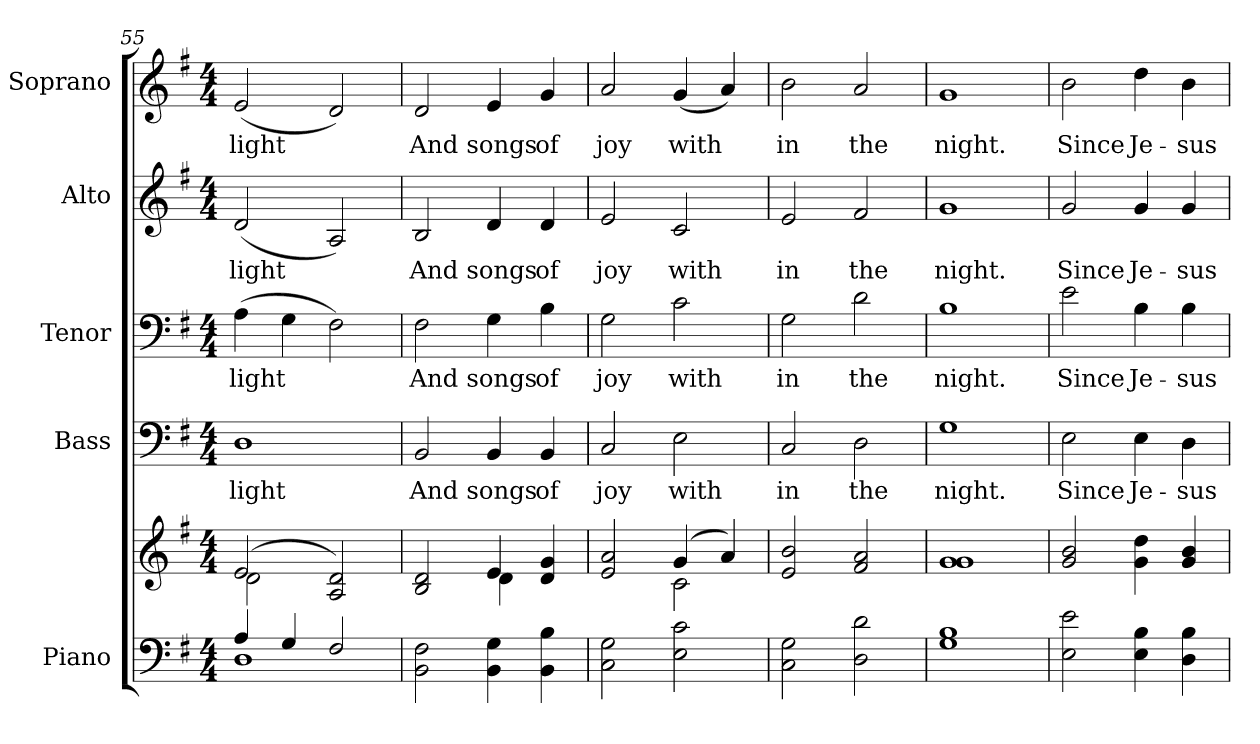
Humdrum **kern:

**kern	**kern	**kern	**text	**kern	**text	**kern	**text	**kern	**text
*part5	*part5	*part4	*part4	*part3	*part3	*part2	*part2	*part1	*part1
*staff6	*staff5	*staff4	*staff4	*staff3	*staff3	*staff2	*staff2	*staff1	*staff1
*I"Piano	*	*I"Bass	*	*I"Tenor	*	*I"Alto	*	*I"Soprano	*
*I'Pno.	*	*I'B.	*	*I'T.	*	*I'A.	*	*I'S.	*
!!LO:PB:g=z
*clefF4	*clefG2	*clefF4	*	*clefF4	*	*clefG2	*	*clefG2	*
*k[f#]	*k[f#]	*k[f#]	*	*k[f#]	*	*k[f#]	*	*k[f#]	*
*G:	*G:	*G:	*	*G:	*	*G:	*	*G:	*
*M4/4	*M4/4	*M4/4	*	*M4/4	*	*M4/4	*	*M4/4	*
=55	=55	=55	=55	=55	=55	=55	=55	=55	=55
*^	*^	*	*	*	*	*	*	*	*
!	!	!	!	!	!LO:LY:b:color=#000000	!	!	!	!	!	!
!	!	!	!	!	!	!	!LO:LY:b:color=#000000	!	!	!	!
!	!	!	!	!	!	!	!	!	!LO:LY:b:color=#000000	!	!
!	!	!	!	!	!	!	!	!	!	!	!LO:LY:b:color=#000000
4Ai/	1Di	(2ei/	2di\	1Di	light	(4Ai\	light	(2di/	light	(2ei/	light
4Gi/	.	.	.	.	.	4Gi\	.	.	.	.	.
2F#i/	.	2Ai/ 2di)	2ryy	.	.	2F#i\)	.	2Ai/)	.	2di/)	.
*v	*v	*	*	*	*	*	*	*	*	*	*
=56	=56	=56	=56	=56	=56	=56	=56	=56	=56	=56
!	!	!	!	!LO:LY:b:color=#000000	!	!	!	!	!	!
!	!	!	!	!	!	!LO:LY:b:color=#000000	!	!	!	!
!	!	!	!	!	!	!	!	!LO:LY:b:color=#000000	!	!
!	!	!	!	!	!	!	!	!	!	!LO:LY:b:color=#000000
2BBi\ 2F#i	2Bi/ 2di	2ryy	2BBi/	And	2F#i\	And	2Bi/	And	2di/	And
!	!	!	!	!LO:LY:b:color=#000000	!	!	!	!	!	!
!	!	!	!	!	!	!LO:LY:b:color=#000000	!	!	!	!
!	!	!	!	!	!	!	!	!LO:LY:b:color=#000000	!	!
!	!	!	!	!	!	!	!	!	!	!LO:LY:b:color=#000000
4BBi\ 4Gi	4ei/	4di\	4BBi/	songs	4Gi\	songs	4di/	songs	4ei/	songs
!	!	!	!	!LO:LY:b:color=#000000	!	!	!	!	!	!
!	!	!	!	!	!	!LO:LY:b:color=#000000	!	!	!	!
!	!	!	!	!	!	!	!	!LO:LY:b:color=#000000	!	!
!	!	!	!	!	!	!	!	!	!	!LO:LY:b:color=#000000
4BBi\ 4Bi	4di/ 4gi	4ryy	4BBi/	of	4Bi\	of	4di/	of	4gi/	of
=57	=57	=57	=57	=57	=57	=57	=57	=57	=57	=57
!	!	!	!	!LO:LY:b:color=#000000	!	!	!	!	!	!
!	!	!	!	!	!	!LO:LY:b:color=#000000	!	!	!	!
!	!	!	!	!	!	!	!	!LO:LY:b:color=#000000	!	!
!	!	!	!	!	!	!	!	!	!	!LO:LY:b:color=#000000
2Ci\ 2Gi	2ei/ 2ai	2ryy	2Ci/	joy	2Gi\	joy	2ei/	joy	2ai/	joy
!	!	!	!	!LO:LY:b:color=#000000	!	!	!	!	!	!
!	!	!	!	!	!	!LO:LY:b:color=#000000	!	!	!	!
!	!	!	!	!	!	!	!	!LO:LY:b:color=#000000	!	!
!	!	!	!	!	!	!	!	!	!	!LO:LY:b:color=#000000
2Ei\ 2ci	(4gi/	2ci\	2Ei\	with	2ci\	with	2ci/	with	(4gi/	with
.	4ai/)	.	.	.	.	.	.	.	4ai/)	.
*	*v	*v	*	*	*	*	*	*	*	*
!!LO:PB:g=z
=58	=58	=58	=58	=58	=58	=58	=58	=58	=58
!	!	!	!LO:LY:b:color=#000000	!	!	!	!	!	!
!	!	!	!	!	!LO:LY:b:color=#000000	!	!	!	!
!	!	!	!	!	!	!	!LO:LY:b:color=#000000	!	!
!	!	!	!	!	!	!	!	!	!LO:LY:b:color=#000000
2Ci\ 2Gi	2ei/ 2bi	2Ci/	in	2Gi\	in	2ei/	in	2bi\	in
!	!	!	!LO:LY:b:color=#000000	!	!	!	!	!	!
!	!	!	!	!	!LO:LY:b:color=#000000	!	!	!	!
!	!	!	!	!	!	!	!LO:LY:b:color=#000000	!	!
!	!	!	!	!	!	!	!	!	!LO:LY:b:color=#000000
2Di\ 2di	2f#i/ 2ai	2Di\	the	2di\	the	2f#i/	the	2ai/	the
=59	=59	=59	=59	=59	=59	=59	=59	=59	=59
!	!	!	!LO:LY:b:color=#000000	!	!	!	!	!	!
!	!	!	!	!	!LO:LY:b:color=#000000	!	!	!	!
!	!	!	!	!	!	!	!LO:LY:b:color=#000000	!	!
!	!	!	!	!	!	!	!	!	!LO:LY:b:color=#000000
1Gi 1Bi	1gi 1gi	1Gi	night.	1Bi	night.	1gi	night.	1gi	night.
=60	=60	=60	=60	=60	=60	=60	=60	=60	=60
!	!	!	!LO:LY:b:color=#000000	!	!	!	!	!	!
!	!	!	!	!	!LO:LY:b:color=#000000	!	!	!	!
!	!	!	!	!	!	!	!LO:LY:b:color=#000000	!	!
!	!	!	!	!	!	!	!	!	!LO:LY:b:color=#000000
2Ei\ 2ei	2gi/ 2bi	2Ei\	Since	2ei\	Since	2gi/	Since	2bi\	Since
!	!	!	!LO:LY:b:color=#000000	!	!	!	!	!	!
!	!	!	!	!	!LO:LY:b:color=#000000	!	!	!	!
!	!	!	!	!	!	!	!LO:LY:b:color=#000000	!	!
!	!	!	!	!	!	!	!	!	!LO:LY:b:color=#000000
4Ei\ 4Bi	4gi\ 4ddi	4Ei\	Je-	4Bi\	Je-	4gi/	Je-	4ddi\	Je-
!	!	!	!LO:LY:b:color=#000000	!	!	!	!	!	!
!	!	!	!	!	!LO:LY:b:color=#000000	!	!	!	!
!	!	!	!	!	!	!	!LO:LY:b:color=#000000	!	!
!	!	!	!	!	!	!	!	!	!LO:LY:b:color=#000000
4Di\ 4Bi	4gi/ 4bi	4Di\	-sus	4Bi\	-sus	4gi/	-sus	4bi\	-sus
=	=	=	=	=	=	=	=	=	=
*-	*-	*-	*-	*-	*-	*-	*-	*-	*-
